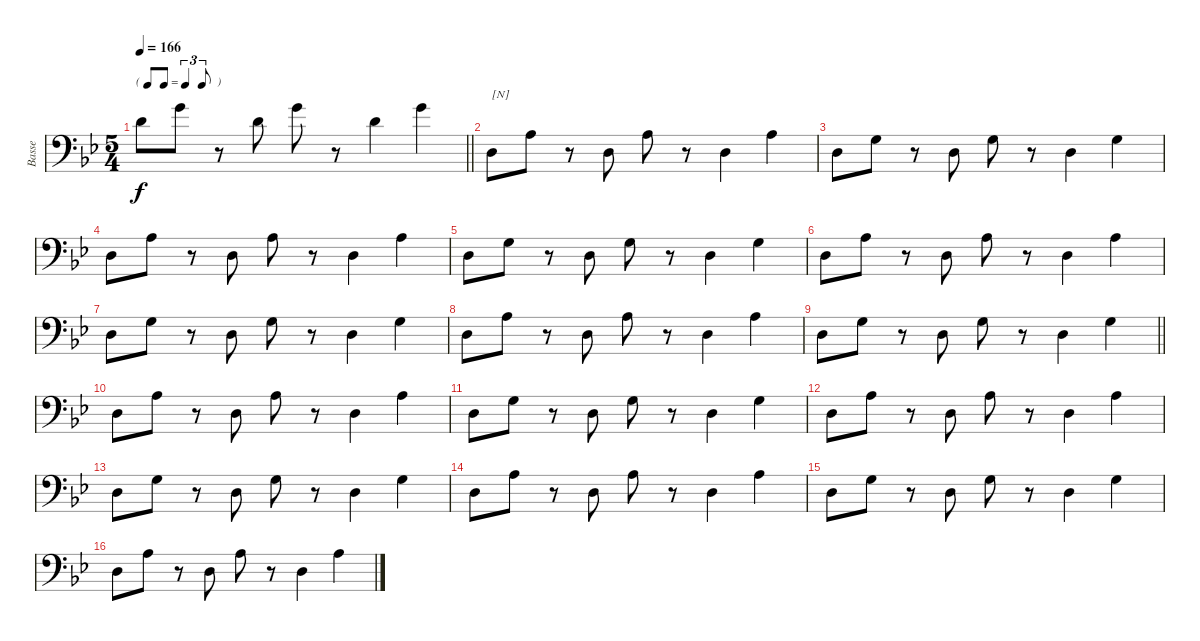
\track ("Basse" "Basse") {instrument electricbassfinger}
\staff {score}
\tuning (G2 D2 A1 E1) {hide}
\ts (5 4)
\tf triplet8th
\tempo 166
\clef f4
\barLineRight lightlight
\ks gminor
7.1.8{dy f} 12.1.8 r.8 7.1.8 12.1.8 r.8 7.1.4 12.1.4 |
0.2.8{txt "[N]"} 2.1.8 r.8 0.2.8 2.1.8 r.8 0.2.4 2.1.4 |
0.2.8 0.1.8 r.8 0.2.8 0.1.8 r.8 0.2.4 0.1.4 |
0.2.8 2.1.8 r.8 0.2.8 2.1.8 r.8 0.2.4 2.1.4 |
0.2.8 0.1.8 r.8 0.2.8 0.1.8 r.8 0.2.4 0.1.4 |
0.2.8 2.1.8 r.8 0.2.8 2.1.8 r.8 0.2.4 2.1.4 |
0.2.8 0.1.8 r.8 0.2.8 0.1.8 r.8 0.2.4 0.1.4 |
0.2.8 2.1.8 r.8 0.2.8 2.1.8 r.8 0.2.4 2.1.4 |
\barLineRight lightlight
0.2.8 0.1.8 r.8 0.2.8 0.1.8 r.8 0.2.4 0.1.4 |
0.2.8 2.1.8 r.8 0.2.8 2.1.8 r.8 0.2.4 2.1.4 |
0.2.8 0.1.8 r.8 0.2.8 0.1.8 r.8 0.2.4 0.1.4 |
0.2.8 2.1.8 r.8 0.2.8 2.1.8 r.8 0.2.4 2.1.4 |
0.2.8 0.1.8 r.8 0.2.8 0.1.8 r.8 0.2.4 0.1.4 |
0.2.8 2.1.8 r.8 0.2.8 2.1.8 r.8 0.2.4 2.1.4 |
0.2.8 0.1.8 r.8 0.2.8 0.1.8 r.8 0.2.4 0.1.4 |
0.2.8 2.1.8 r.8 0.2.8 2.1.8 r.8 0.2.4 2.1.4
